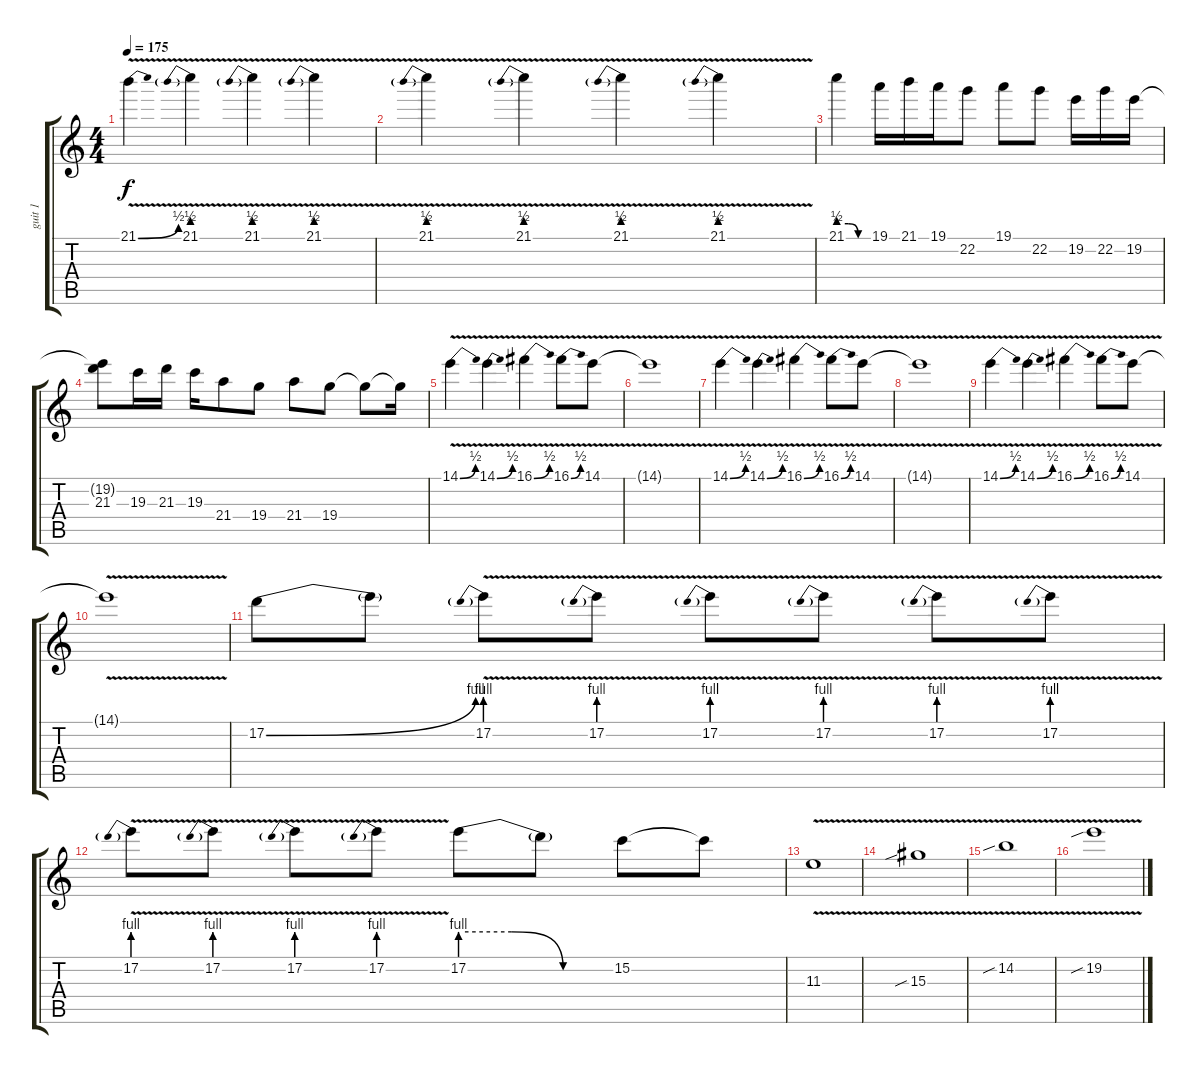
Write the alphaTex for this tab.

\track ("guit 1" "guit 1") {instrument overdrivenguitar}
\staff {score tabs}
\tuning (D4 A3 F3 C3 G2 D2) {hide}
\ts (4 4)
\tempo 175
\clef g2
\ks c
21.1{be (bend 0 0 60 2) v}.4{dy f} 21.1{be (prebend 0 2 60 2) v}.4 21.1{be (prebend 0 2 60 2) v}.4 21.1{be (prebend 0 2 60 2) v}.4 |
21.1{be (prebend 0 2 60 2) v}.4 21.1{be (prebend 0 2 60 2) v}.4 21.1{be (prebend 0 2 60 2) v}.4 21.1{be (prebend 0 2 60 2) v}.4 |
21.1{be (custom 0 2 20 2 40 0 60 0)}.4 19.1.16 21.1.16 19.1.16 22.2.8 19.1.8 22.2.8 19.2.16 22.2.16 19.2.16 |
(19.2{t} 21.3).8 19.3.16 21.3.16 19.3.16 21.4.8 19.4.8 21.4.8 19.4.8 19.4{t}.8 19.4{t}.16 |
14.1{be (bend 0 0 60 2) v}.4 14.1{be (bend 0 0 60 2) v}.4 16.1{be (bend 0 0 60 2) v}.4 16.1{be (bend 0 0 60 2) v}.8 14.1{v}.8 |
14.1{t}.1 |
14.1{be (bend 0 0 60 2) v}.4 14.1{be (bend 0 0 60 2) v}.4 16.1{be (bend 0 0 60 2) v}.4 16.1{be (bend 0 0 60 2) v}.8 14.1{v}.8 |
14.1{t}.1 |
14.1{be (bend 0 0 60 2) v}.4 14.1{be (bend 0 0 60 2) v}.4 16.1{be (bend 0 0 60 2) v}.4 16.1{be (bend 0 0 60 2) v}.8 14.1{v}.8 |
14.1{t}.1 |
17.2{be (bend 0 0 60 4)}.8 17.2{t}.8 17.2{be (prebend 0 4 60 4) v}.8 17.2{be (prebend 0 4 60 4) v}.8 17.2{be (prebend 0 4 60 4) v}.8 17.2{be (prebend 0 4 60 4) v}.8 17.2{be (prebend 0 4 60 4) v}.8 17.2{be (prebend 0 4 60 4) v}.8 |
17.2{be (prebend 0 4 60 4) v}.8 17.2{be (prebend 0 4 60 4) v}.8 17.2{be (prebend 0 4 60 4) v}.8 17.2{be (prebend 0 4 60 4) v}.8 17.2{be (custom 0 4 20 4 40 0 60 0)}.8 17.2{t}.8 15.2.8 15.2{t}.8 |
11.3{v}.1 |
15.3{v sib}.1 |
14.2{v sib}.1 |
19.2{v sib}.1
